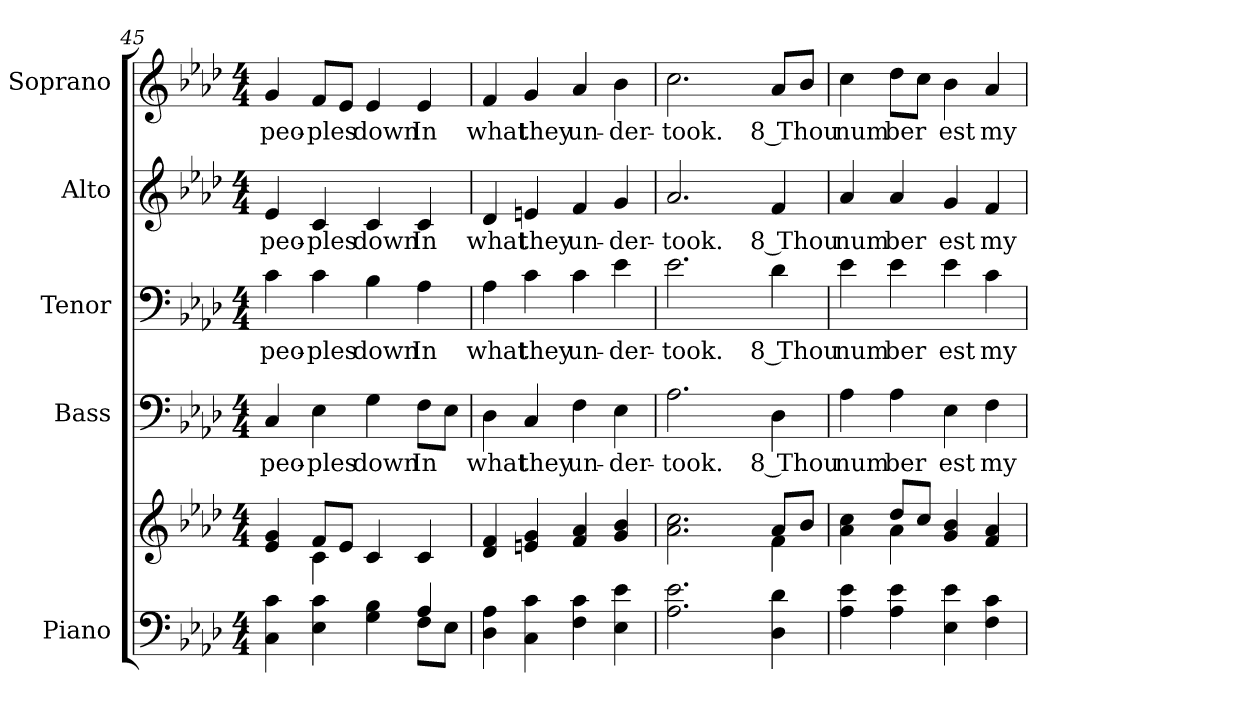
**kern	**kern	**kern	**text	**kern	**text	**kern	**text	**kern	**text
*part5	*part5	*part4	*part4	*part3	*part3	*part2	*part2	*part1	*part1
*staff6	*staff5	*staff4	*staff4	*staff3	*staff3	*staff2	*staff2	*staff1	*staff1
*I"Piano	*	*I"Bass	*	*I"Tenor	*	*I"Alto	*	*I"Soprano	*
*I'Pno.	*	*I'B.	*	*I'T.	*	*I'A.	*	*I'S.	*
*clefF4	*clefG2	*clefF4	*	*clefF4	*	*clefG2	*	*clefG2	*
*k[b-e-a-d-]	*k[b-e-a-d-]	*k[b-e-a-d-]	*	*k[b-e-a-d-]	*	*k[b-e-a-d-]	*	*k[b-e-a-d-]	*
*A-:	*A-:	*A-:	*	*A-:	*	*A-:	*	*A-:	*
*M4/4	*M4/4	*M4/4	*	*M4/4	*	*M4/4	*	*M4/4	*
=45	=45	=45	=45	=45	=45	=45	=45	=45	=45
*^	*^	*	*	*	*	*	*	*	*
!	!	!	!	!	!LO:LY:b:color=#000000	!	!	!	!	!	!
!	!	!	!	!	!	!	!LO:LY:b:color=#000000	!	!	!	!
!	!	!	!	!	!	!	!	!	!LO:LY:b:color=#000000	!	!
!	!	!	!	!	!	!	!	!	!	!	!LO:LY:b:color=#000000
4Ci\ 4ci	2ryy	4e-i/ 4gi	4ryy	4Ci/	peo-	4ci\	peo-	4e-i/	peo-	4gi/	peo-
!	!	!	!	!	!LO:LY:b:color=#000000	!	!	!	!	!	!
!	!	!	!	!	!	!	!LO:LY:b:color=#000000	!	!	!	!
!	!	!	!	!	!	!	!	!	!LO:LY:b:color=#000000	!	!
!	!	!	!	!	!	!	!	!	!	!	!LO:LY:b:color=#000000
4E-i\ 4ci	.	8fi/L	4ci\	4E-i\	-ples	4ci\	-ples	4ci/	-ples	8fi/L	-ples
.	.	8e-i/J	.	.	.	.	.	.	.	8e-i/J	.
!	!	!	!	!	!LO:LY:b:color=#000000	!	!	!	!	!	!
!	!	!	!	!	!	!	!LO:LY:b:color=#000000	!	!	!	!
!	!	!	!	!	!	!	!	!	!LO:LY:b:color=#000000	!	!
!	!	!	!	!	!	!	!	!	!	!	!LO:LY:b:color=#000000
4Gi\ 4B-i	4ryy	4ci/	2ryy	4Gi\	down	4B-i\	down	4ci/	down	4e-i/	down
!	!	!	!	!	!LO:LY:b:color=#000000	!	!	!	!	!	!
!	!	!	!	!	!	!	!LO:LY:b:color=#000000	!	!	!	!
!	!	!	!	!	!	!	!	!	!LO:LY:b:color=#000000	!	!
!	!	!	!	!	!	!	!	!	!	!	!LO:LY:b:color=#000000
4A-i/	8Fi\L	4ci/	.	8Fi\L	In	4A-i\	In	4ci/	In	4e-i/	In
.	8E-i\J	.	.	8E-i\J	.	.	.	.	.	.	.
*v	*v	*	*	*	*	*	*	*	*	*	*
*	*v	*v	*	*	*	*	*	*	*	*
!!LO:PB:g=z
=46	=46	=46	=46	=46	=46	=46	=46	=46	=46
*^	*	*	*	*	*	*	*	*	*
!	!	!	!	!LO:LY:b:color=#000000	!	!	!	!	!	!
*v	*v	*	*	*	*	*	*	*	*	*
*^	*	*	*	*	*	*	*	*	*
!	!	!	!	!	!	!LO:LY:b:color=#000000	!	!	!	!
*v	*v	*	*	*	*	*	*	*	*	*
*^	*	*	*	*	*	*	*	*	*
!	!	!	!	!	!	!	!	!LO:LY:b:color=#000000	!	!
*v	*v	*	*	*	*	*	*	*	*	*
*^	*	*	*	*	*	*	*	*	*
!	!	!	!	!	!	!	!	!	!	!LO:LY:b:color=#000000
*v	*v	*	*	*	*	*	*	*	*	*
4D-i\ 4A-i	4d-i/ 4fi	4D-i\	what	4A-i\	what	4d-i/	what	4fi/	what
!	!	!	!LO:LY:b:color=#000000	!	!	!	!	!	!
!	!	!	!	!	!LO:LY:b:color=#000000	!	!	!	!
!	!	!	!	!	!	!	!LO:LY:b:color=#000000	!	!
!	!	!	!	!	!	!	!	!	!LO:LY:b:color=#000000
4Ci\ 4ci	4eni/ 4gi	4Ci/	they	4ci\	they	4eni/	they	4gi/	they
!	!	!	!LO:LY:b:color=#000000	!	!	!	!	!	!
!	!	!	!	!	!LO:LY:b:color=#000000	!	!	!	!
!	!	!	!	!	!	!	!LO:LY:b:color=#000000	!	!
!	!	!	!	!	!	!	!	!	!LO:LY:b:color=#000000
4Fi\ 4ci	4fi/ 4a-i	4Fi\	un-	4ci\	un-	4fi/	un-	4a-i/	un-
!	!	!	!LO:LY:b:color=#000000	!	!	!	!	!	!
!	!	!	!	!	!LO:LY:b:color=#000000	!	!	!	!
!	!	!	!	!	!	!	!LO:LY:b:color=#000000	!	!
!	!	!	!	!	!	!	!	!	!LO:LY:b:color=#000000
4E-i\ 4e-i	4gi/ 4b-i	4E-i\	-der-	4e-i\	-der-	4gi/	-der-	4b-i\	-der-
=47	=47	=47	=47	=47	=47	=47	=47	=47	=47
*	*^	*	*	*	*	*	*	*	*
!	!	!	!	!LO:LY:b:color=#000000	!	!	!	!	!	!
!	!	!	!	!	!	!LO:LY:b:color=#000000	!	!	!	!
!	!	!	!	!	!	!	!	!LO:LY:b:color=#000000	!	!
!	!	!	!	!	!	!	!	!	!	!LO:LY:b:color=#000000
2.A-i\ 2.e-i	2.a-i\ 2.cci	2ryy	2.A-i\	-took.	2.e-i\	-took.	2.a-i/	-took.	2.cci\	-took.
.	.	4ryy	.	.	.	.	.	.	.	.
!	!	!	!	!LO:LY:b:color=#000000	!	!	!	!	!	!
!	!	!	!	!	!	!LO:LY:b:color=#000000	!	!	!	!
!	!	!	!	!	!	!	!	!LO:LY:b:color=#000000	!	!
!	!	!	!	!	!	!	!	!	!	!LO:LY:b:color=#000000
4D-i\ 4d-i	8a-i/L	4fi\	4D-i\	8 Thou	4d-i\	8 Thou	4fi/	8 Thou	8a-i/L	8 Thou
.	8b-i/J	.	.	.	.	.	.	.	8b-i/J	.
=48	=48	=48	=48	=48	=48	=48	=48	=48	=48	=48
!	!	!	!	!LO:LY:b:color=#000000	!	!	!	!	!	!
!	!	!	!	!	!	!LO:LY:b:color=#000000	!	!	!	!
!	!	!	!	!	!	!	!	!LO:LY:b:color=#000000	!	!
!	!	!	!	!	!	!	!	!	!	!LO:LY:b:color=#000000
4A-i\ 4e-i	4a-i\ 4cci	4ryy	4A-i\	num	4e-i\	num	4a-i/	num	4cci\	num
!	!	!	!	!LO:LY:b:color=#000000	!	!	!	!	!	!
!	!	!	!	!	!	!LO:LY:b:color=#000000	!	!	!	!
!	!	!	!	!	!	!	!	!LO:LY:b:color=#000000	!	!
!	!	!	!	!	!	!	!	!	!	!LO:LY:b:color=#000000
4A-i\ 4e-i	8dd-i/L	4a-i\	4A-i\	ber	4e-i\	ber	4a-i/	ber	8dd-i\L	ber
.	8cci/J	.	.	.	.	.	.	.	8cci\J	.
!	!	!	!	!LO:LY:b:color=#000000	!	!	!	!	!	!
!	!	!	!	!	!	!LO:LY:b:color=#000000	!	!	!	!
!	!	!	!	!	!	!	!	!LO:LY:b:color=#000000	!	!
!	!	!	!	!	!	!	!	!	!	!LO:LY:b:color=#000000
4E-i\ 4e-i	4gi/ 4b-i	2ryy	4E-i\	est	4e-i\	est	4gi/	est	4b-i\	est
!	!	!	!	!LO:LY:b:color=#000000	!	!	!	!	!	!
!	!	!	!	!	!	!LO:LY:b:color=#000000	!	!	!	!
!	!	!	!	!	!	!	!	!LO:LY:b:color=#000000	!	!
!	!	!	!	!	!	!	!	!	!	!LO:LY:b:color=#000000
4Fi\ 4ci	4fi/ 4a-i	.	4Fi\	my	4ci\	my	4fi/	my	4a-i/	my
*	*v	*v	*	*	*	*	*	*	*	*
=	=	=	=	=	=	=	=	=	=
*-	*-	*-	*-	*-	*-	*-	*-	*-	*-
